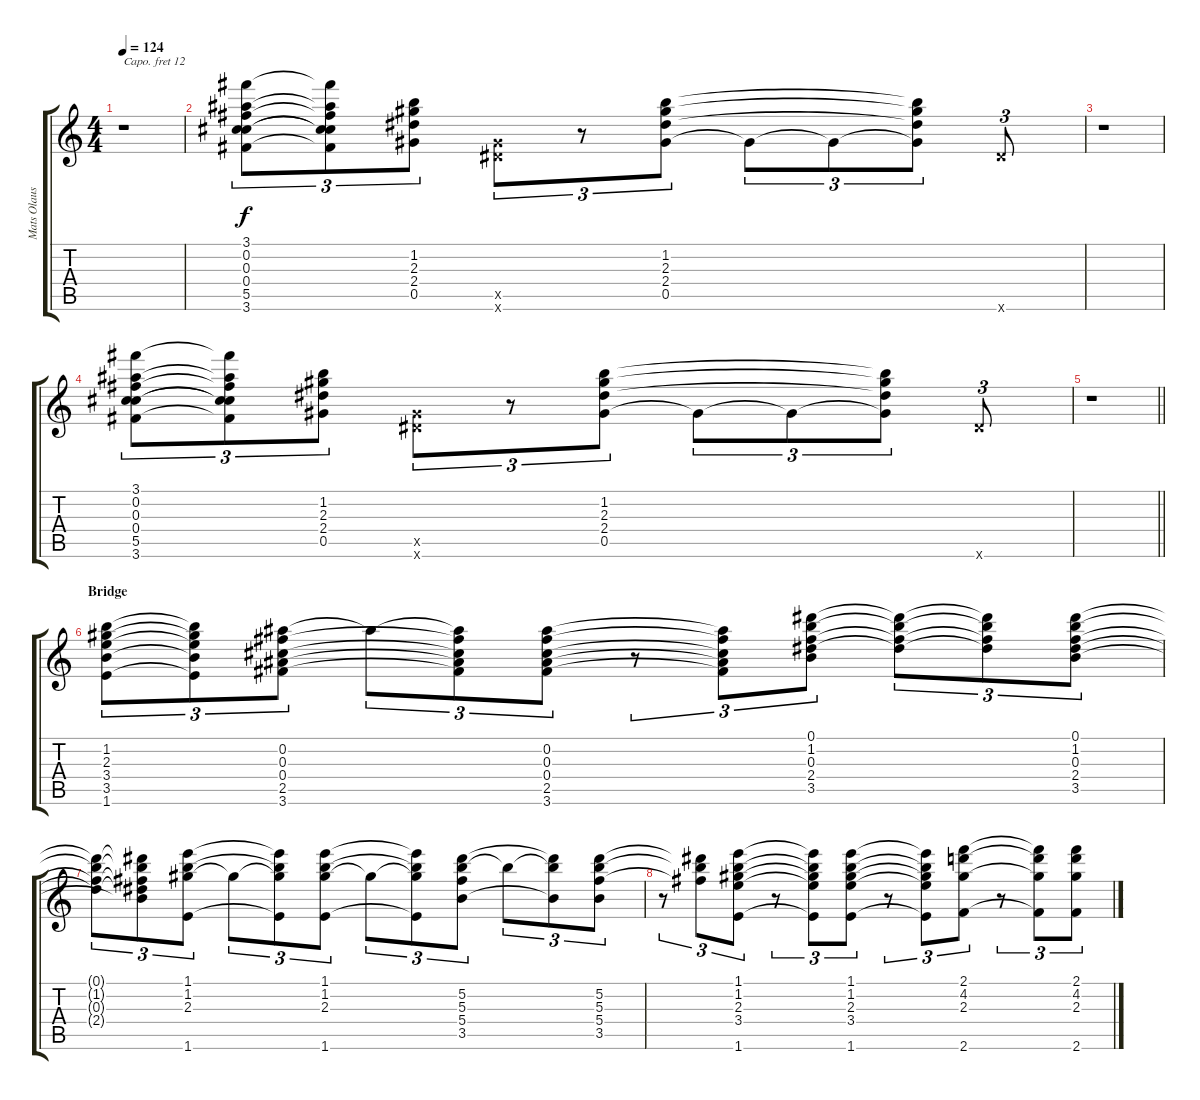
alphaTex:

\track ("Mats Olausson " "Mats Olaus") {instrument rockorgan}
\staff {score tabs}
\capo 12
\tuning (Eb5 Bb4 Gb4 Db4 Ab3 Eb3) {hide}
\ts (4 4)
\tempo 124
\clef g2
\ks c
r.1{dy f} |
(3.1 0.2 0.3 0.4 5.5 3.6).8{tu (3 2)} (3.1{t} 0.2{t} 0.3{t} 0.4{t} 5.5{t} 3.6{t}).8{tu (3 2)} (1.2 2.3 2.4 0.5).8{tu (3 2)} (0.5{x} 0.6{x}).8{tu (3 2)} r.8{tu (3 2)} (1.2 2.3 2.4 0.5).8{tu (3 2)} 0.5{t}.8{tu (3 2)} 0.5{t}.8{tu (3 2)} (1.2{t} 2.3{t} 2.4{t} 0.5{t}).8{tu (3 2)} 0.6{x}.8{tu (3 2)} |
r.1 |
(3.1 0.2 0.3 0.4 5.5 3.6).8{tu (3 2)} (3.1{t} 0.2{t} 0.3{t} 0.4{t} 5.5{t} 3.6{t}).8{tu (3 2)} (1.2 2.3 2.4 0.5).8{tu (3 2)} (0.5{x} 0.6{x}).8{tu (3 2)} r.8{tu (3 2)} (1.2 2.3 2.4 0.5).8{tu (3 2)} 0.5{t}.8{tu (3 2)} 0.5{t}.8{tu (3 2)} (1.2{t} 2.3{t} 2.4{t} 0.5{t}).8{tu (3 2)} 0.6{x}.8{tu (3 2)} |
\barLineRight lightlight
r.1 |
\section ("" "Bridge")
(1.2 2.3 3.4 3.5 1.6).8{tu (3 2)} (1.2{t} 2.3{t} 3.4{t} 3.5{t} 1.6{t}).8{tu (3 2)} (0.2 0.3 0.4 2.5 3.6).8{tu (3 2)} 0.2{t}.8{tu (3 2)} (0.2{t} 0.3{t} 0.4{t} 2.5{t} 3.6{t}).8{tu (3 2)} (0.2 0.3 0.4 2.5 3.6).8{tu (3 2)} r.8{tu (3 2)} (0.2{t} 0.3{t} 0.4{t} 2.5{t} 3.6{t}).8{tu (3 2)} (0.1 1.2 0.3 2.4 3.5).8{tu (3 2)} (0.1{t} 1.2{t} 0.3{t} 2.4{t}).8{tu (3 2)} (0.1{t} 1.2{t} 0.3{t} 2.4{t}).8{tu (3 2)} (0.1 1.2 0.3 2.4 3.5).8{tu (3 2)} |
(0.1{t} 1.2{t} 0.3{t} 2.4{t}).8{tu (3 2)} (0.1{t} 1.2{t} 0.3{t} 2.4{t} 3.5{t}).8{tu (3 2)} (1.1 1.2 2.3 1.6).8{tu (3 2)} 2.3{t}.8{tu (3 2)} (1.1{t} 1.2{t} 2.3{t} 1.6{t}).8{tu (3 2)} (1.1 1.2 2.3 1.6).8{tu (3 2)} 2.3{t}.8{tu (3 2)} (1.1{t} 1.2{t} 2.3{t} 1.6{t}).8{tu (3 2)} (5.2 5.3 5.4 3.5).8{tu (3 2)} 5.3{t}.8{tu (3 2)} (5.2{t} 5.3{t} 3.5{t}).8{tu (3 2)} (5.2 5.3 5.4 3.5).8{tu (3 2)} |
r.8{tu (3 2)} (5.2{t} 5.3{t} 5.4{t}).8{tu (3 2)} (1.1 1.2 2.3 3.4 1.6).8{tu (3 2)} r.8{tu (3 2)} (1.1{t} 1.2{t} 2.3{t} 3.4{t} 1.6{t}).8{tu (3 2)} (1.1 1.2 2.3 3.4 1.6).8{tu (3 2)} r.8{tu (3 2)} (1.1{t} 1.2{t} 2.3{t} 3.4{t} 1.6{t}).8{tu (3 2)} (2.1 4.2 2.3 2.6).8{tu (3 2)} r.8{tu (3 2)} (2.1{t} 4.2{t} 2.3{t} 2.6{t}).8{tu (3 2)} (2.1 4.2 2.3 2.6).8{tu (3 2)}
